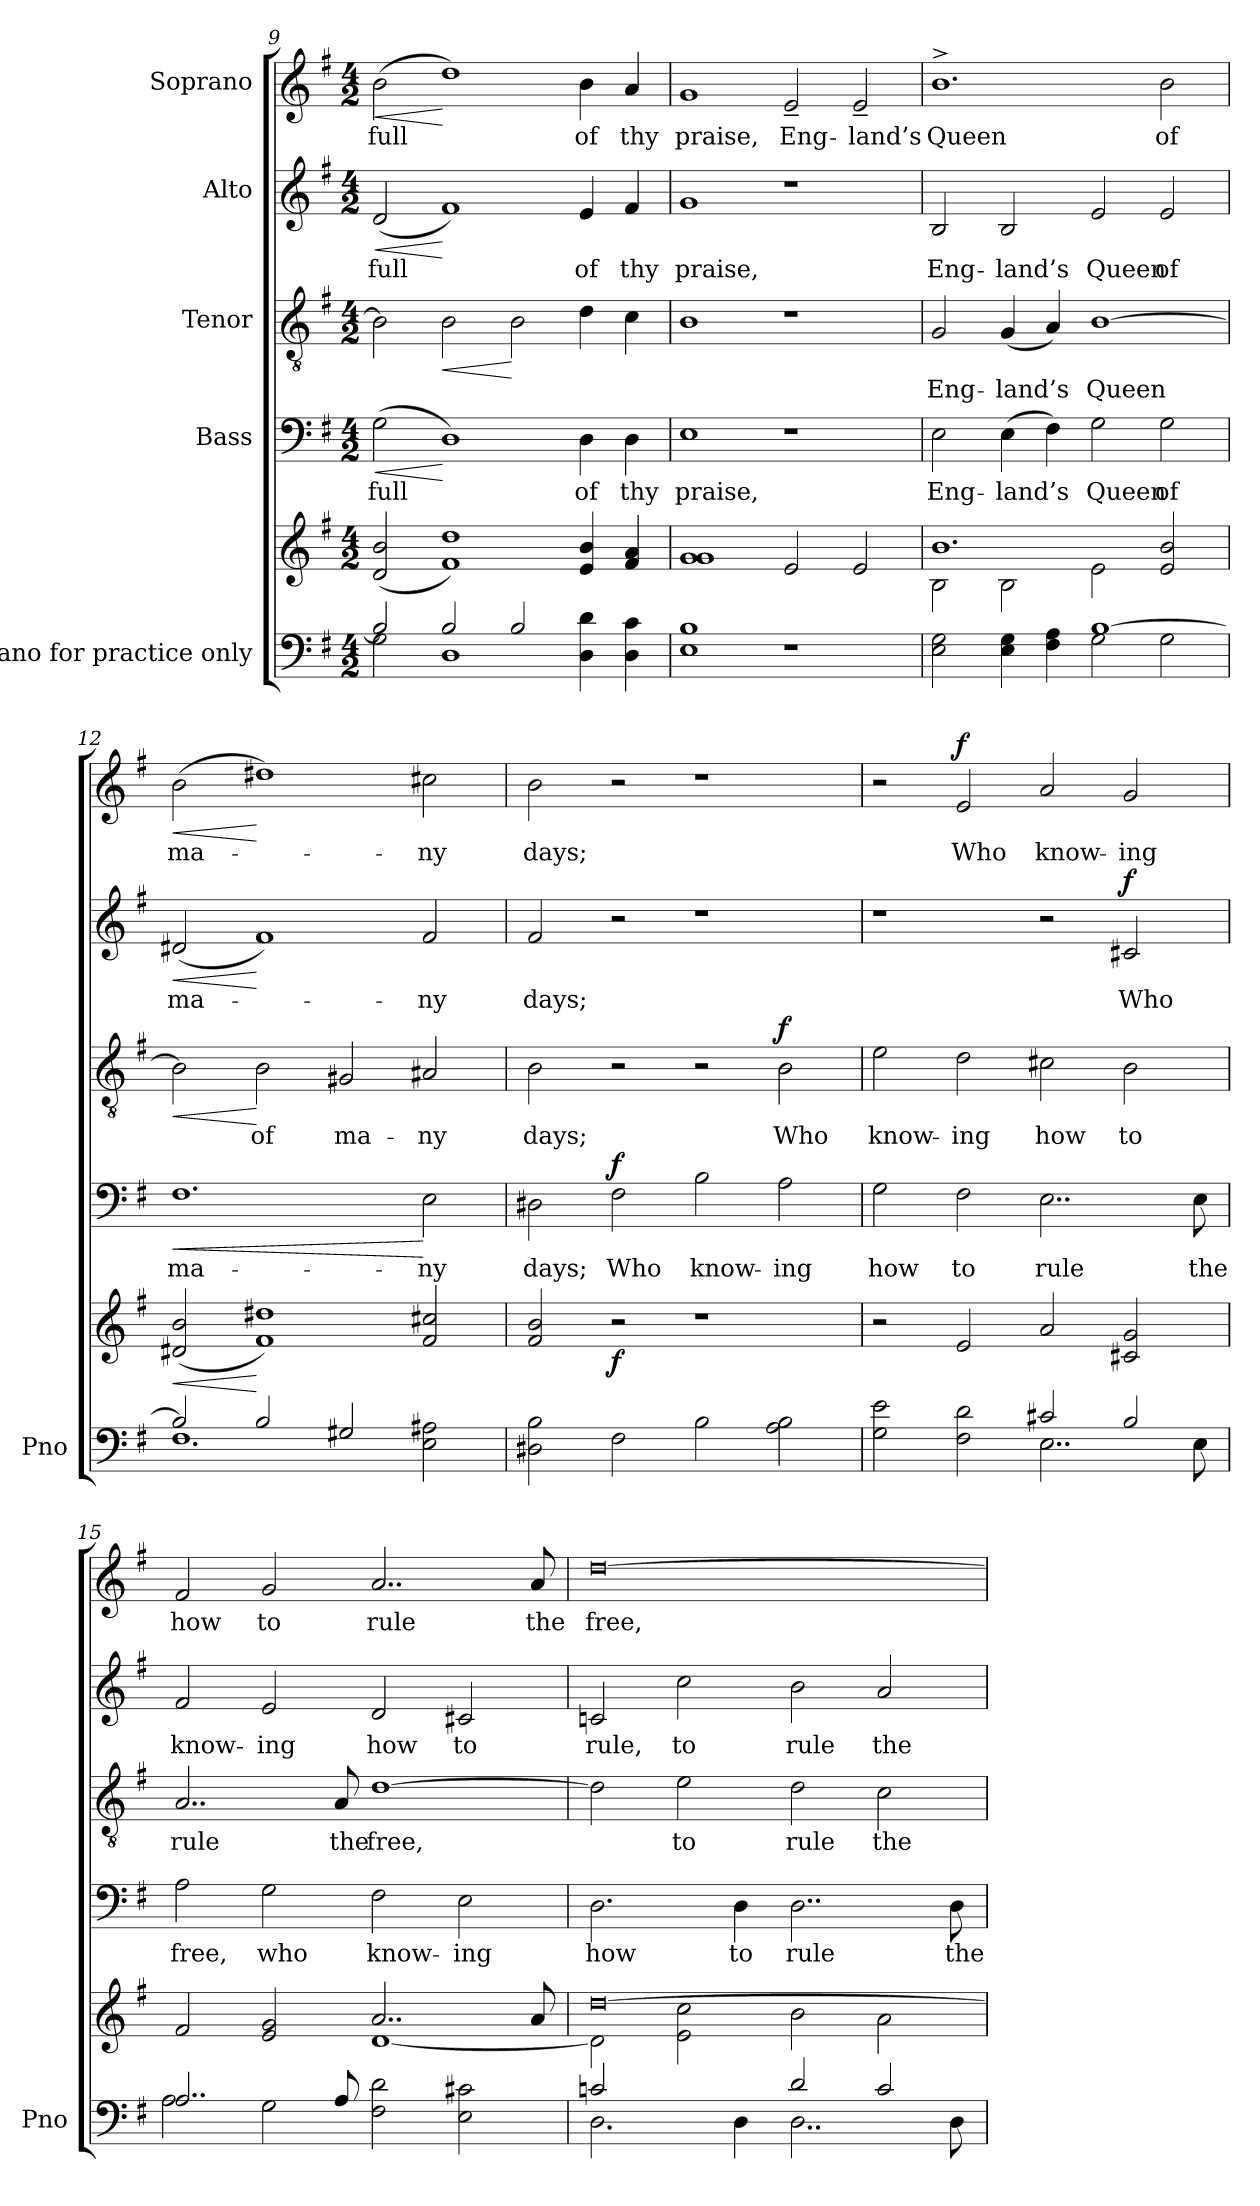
**kern	**kern	**dynam	**kern	**text	**dynam	**kern	**text	**dynam	**kern	**text	**dynam	**kern	**text	**dynam
*part5	*part5	*part5	*part4	*part4	*part4	*part3	*part3	*part3	*part2	*part2	*part2	*part1	*part1	*part1
*staff6	*staff5	*staff5/6	*staff4	*staff4	*staff4	*staff3	*staff3	*staff3	*staff2	*staff2	*staff2	*staff1	*staff1	*staff1
*I"Piano for practice only	*	*	*I"Bass	*	*	*I"Tenor	*	*	*I"Alto	*	*	*I"Soprano	*	*
*I'Pno	*	*	*	*	*	*	*	*	*	*	*	*	*	*
!!LO:PB:g=z
*clefF4	*clefG2	*	*clefF4	*	*	*clefGv2	*	*	*clefG2	*	*	*clefG2	*	*
*k[f#]	*k[f#]	*	*k[f#]	*	*	*k[f#]	*	*	*k[f#]	*	*	*k[f#]	*	*
*M4/2	*M4/2	*	*M4/2	*	*	*M4/2	*	*	*M4/2	*	*	*M4/2	*	*
=9	=9	=9	=9	=9	=9	=9	=9	=9	=9	=9	=9	=9	=9	=9
*^	*	*	*	*	*	*	*	*	*	*	*	*	*	*
!	!	!	!	!	!LO:LY:b	!LO:HP:b	!	!	!	!	!LO:LY:b	!LO:HP:b	!	!LO:LY:b	!LO:HP:b
2B/]	2G\	(>2d/ 2b/	.	(>2G\	full	<	2B\]	.	.	(<2d/	full	<	(>2b\	full	<
!	!	!	!	!	!	!	!	!	!LO:HP:b	!	!	!	!	!	!
2B/	1D	1f# 1dd)	.	1D)	.	[	2B\	.	<	1f#)	.	[	1dd)	.	[
2B/	.	.	.	.	.	.	2B\	.	[	.	.	.	.	.	.
!	!	!	!	!	!LO:LY:b	!	!	!	!	!	!LO:LY:b	!	!	!LO:LY:b	!
4D\ 4d\	2ryy	4e/ 4b/	.	4D\	of	.	4d\	.	.	4e/	of	.	4b\	of	.
!	!	!	!	!	!LO:LY:b	!	!	!	!	!	!LO:LY:b	!	!	!LO:LY:b	!
4D\ 4c\	.	4f#/ 4a/	.	4D\	thy	.	4c\	.	.	4f#/	thy	.	4a/	thy	.
*v	*v	*	*	*	*	*	*	*	*	*	*	*	*	*	*
=10	=10	=10	=10	=10	=10	=10	=10	=10	=10	=10	=10	=10	=10	=10
!	!	!	!	!LO:LY:b	!	!	!	!	!	!LO:LY:b	!	!	!LO:LY:b	!
1E 1B	1g 1g	.	1E	praise,	.	1B	.	.	1g	praise,	.	1g	praise,	.
!	!	!	!	!	!	!	!	!	!	!	!	!	!LO:LY:b	!
1r	2e/	.	1r	.	.	1r	.	.	1r	.	.	2e~/	Eng-	.
!	!	!	!	!	!	!	!	!	!	!	!	!	!LO:LY:b	!
.	2e/	.	.	.	.	.	.	.	.	.	.	2e~/	-land’s	.
=11	=11	=11	=11	=11	=11	=11	=11	=11	=11	=11	=11	=11	=11	=11
*^	*^	*	*	*	*	*	*	*	*	*	*	*	*	*
!	!	!	!	!	!	!LO:LY:b	!	!	!LO:LY:b	!	!	!LO:LY:b	!	!	!LO:LY:b	!
2E\ 2G\	1ryy	1.b	2B\	.	2E\	Eng-	.	2G/	Eng-	.	2B/	Eng-	.	1.b^	Queen	.
!	!	!	!	!	!	!LO:LY:b	!	!	!LO:LY:b	!	!	!LO:LY:b	!	!	!	!
4E\ 4G\	.	.	2B\	.	(>4E\	-land’s	.	(<4G/	-land’s	.	2B/	-land’s	.	.	.	.
4F#\ 4A\	.	.	.	.	4F#\)	.	.	4A/)	.	.	.	.	.	.	.	.
!	!	!	!	!	!	!LO:LY:b	!	!	!LO:LY:b	!	!	!LO:LY:b	!	!	!	!
[1B	2G\	.	2e\	.	2G\	Queen	.	[1B	Queen	.	2e/	Queen	.	.	.	.
!	!	!	!	!	!	!LO:LY:b	!	!	!	!	!	!LO:LY:b	!	!	!LO:LY:b	!
.	2G\	2e/ 2b/	2ryy	.	2G\	of	.	.	.	.	2e/	of	.	2b\	of	.
=12	=12	=12	=12	=12	=12	=12	=12	=12	=12	=12	=12	=12	=12	=12	=12	=12
!	!	!	!	!LO:HP:b	!	!LO:LY:b	!LO:HP:b	!	!	!LO:HP:b	!	!LO:LY:b	!LO:HP:b	!	!LO:LY:b	!LO:HP:b
*	*	*v	*v	*	*	*	*	*	*	*	*	*	*	*	*	*
2B/]	1.F#	(>2d#X/ 2b/	<	1.F#	ma-	<	2B\]	.	<	(<2d#X/	ma-	<	(>2b\	ma-	<
!	!	!	!	!	!	!	!	!LO:LY:b	!	!	!	!	!	!	!
2B/	.	1f# 1dd#X)	[	.	.	.	2B\	of	[	1f#)	.	[	1dd#X)	.	[
!	!	!	!	!	!	!	!	!LO:LY:b	!	!	!	!	!	!	!
2G#X/	.	.	.	.	.	.	2G#X/	ma-	.	.	.	.	.	.	.
!	!	!	!	!	!LO:LY:b	!	!	!LO:LY:b	!	!	!LO:LY:b	!	!	!LO:LY:b	!
2E\ 2A#X\	2ryy	2f#/ 2cc#X/	.	2E\	-ny	[	2A#X/	-ny	.	2f#/	-ny	.	2cc#X\	-ny	.
!!LO:LB:g=z
=13	=13	=13	=13	=13	=13	=13	=13	=13	=13	=13	=13	=13	=13	=13	=13
!	!	!	!	!	!LO:LY:b	!	!	!LO:LY:b	!	!	!LO:LY:b	!	!	!LO:LY:b	!
*v	*v	*	*	*	*	*	*	*	*	*	*	*	*	*	*
2D#X\ 2B\	2f#/ 2b/	.	2D#X\	days;	.	2B\	days;	.	2f#/	days;	.	2b\	days;	.
!	!	!LO:DY:b	!	!LO:LY:b	!LO:DY:a	!	!	!	!	!	!	!	!	!
2F#\	2r	f	2F#\	Who	f	2r	.	.	2r	.	.	2r	.	.
!	!	!	!	!LO:LY:b	!	!	!	!	!	!	!	!	!	!
2B\	1r	.	2B\	know-	.	2r	.	.	1r	.	.	1r	.	.
!	!	!	!	!LO:LY:b	!	!	!LO:LY:b	!LO:DY:a	!	!	!	!	!	!
2A\ 2B\	.	.	2A\	-ing	.	2B\	Who	f	.	.	.	.	.	.
=14	=14	=14	=14	=14	=14	=14	=14	=14	=14	=14	=14	=14	=14	=14
*^	*	*	*	*	*	*	*	*	*	*	*	*	*	*
!	!	!	!	!	!LO:LY:b	!	!	!LO:LY:b	!	!	!	!	!	!	!
2G\ 2e\	1ryy	2r	.	2G\	how	.	2e\	know-	.	1r	.	.	2r	.	.
!	!	!	!	!	!LO:LY:b	!	!	!LO:LY:b	!	!	!	!	!	!LO:LY:b	!LO:DY:a
2F#\ 2d\	.	2e/	.	2F#\	to	.	2d\	-ing	.	.	.	.	2e/	Who	f
!	!	!	!	!	!LO:LY:b	!	!	!LO:LY:b	!	!	!	!	!	!LO:LY:b	!
2c#X/	2..E\	2a/	.	2..E\	rule	.	2c#X\	how	.	2r	.	.	2a/	know-	.
!	!	!	!	!	!	!	!	!LO:LY:b	!	!	!LO:LY:b	!LO:DY:a	!	!LO:LY:b	!
2B/	.	2c#X/ 2g/	.	.	.	.	2B\	to	.	2c#X/	Who	f	2g/	-ing	.
!	!	!	!	!	!LO:LY:b	!	!	!	!	!	!	!	!	!	!
.	8E\	.	.	8E\	the	.	.	.	.	.	.	.	.	.	.
=15	=15	=15	=15	=15	=15	=15	=15	=15	=15	=15	=15	=15	=15	=15	=15
*	*	*^	*	*	*	*	*	*	*	*	*	*	*	*	*
!	!	!	!	!	!	!LO:LY:b	!	!	!LO:LY:b	!	!	!LO:LY:b	!	!	!LO:LY:b	!
2..A/	2A\	2f#/	1ryy	.	2A\	free,	.	2..A/	rule	.	2f#/	know-	.	2f#/	how	.
!	!	!	!	!	!	!LO:LY:b	!	!	!	!	!	!LO:LY:b	!	!	!LO:LY:b	!
.	2G\	2e/ 2g/	.	.	2G\	who	.	.	.	.	2e/	-ing	.	2g/	to	.
!	!	!	!	!	!	!	!	!	!LO:LY:b	!	!	!	!	!	!	!
8A/	.	.	.	.	.	.	.	8A/	the	.	.	.	.	.	.	.
!	!	!	!	!	!	!LO:LY:b	!	!	!LO:LY:b	!	!	!LO:LY:b	!	!	!LO:LY:b	!
2F#\ 2d\	1ryy	2..a/	[1d	.	2F#\	know-	.	[1d	free,	.	2d/	how	.	2..a/	rule	.
!	!	!	!	!	!	!LO:LY:b	!	!	!	!	!	!LO:LY:b	!	!	!	!
2E\ 2c#X\	.	.	.	.	2E\	-ing	.	.	.	.	2c#X/	to	.	.	.	.
!	!	!	!	!	!	!	!	!	!	!	!	!	!	!	!LO:LY:b	!
.	.	8a/	.	.	.	.	.	.	.	.	.	.	.	8a/	the	.
=16	=16	=16	=16	=16	=16	=16	=16	=16	=16	=16	=16	=16	=16	=16	=16	=16
!	!	!	!	!	!	!LO:LY:b	!	!	!	!	!	!LO:LY:b	!	!	!LO:LY:b	!
2cn/	2.D\	[0dd	2d\]	.	2.D\	how	.	2d\]	.	.	2cn/	rule,	.	[0dd	free,	.
!	!	!	!	!	!	!	!	!	!LO:LY:b	!	!	!LO:LY:b	!	!	!	!
2ryy	.	.	2e\ 2cc\	.	.	.	.	2e\	to	.	2cc\	to	.	.	.	.
!	!	!	!	!	!	!LO:LY:b	!	!	!	!	!	!	!	!	!	!
.	4D\	.	.	.	4D\	to	.	.	.	.	.	.	.	.	.	.
!	!	!	!	!	!	!LO:LY:b	!	!	!LO:LY:b	!	!	!LO:LY:b	!	!	!	!
2d/	2..D\	.	2b\	.	2..D\	rule	.	2d\	rule	.	2b\	rule	.	.	.	.
!	!	!	!	!	!	!	!	!	!LO:LY:b	!	!	!LO:LY:b	!	!	!	!
2c/	.	.	2a\	.	.	.	.	2c\	the	.	2a/	the	.	.	.	.
!	!	!	!	!	!	!LO:LY:b	!	!	!	!	!	!	!	!	!	!
.	8D\	.	.	.	8D\	the	.	.	.	.	.	.	.	.	.	.
*v	*v	*	*	*	*	*	*	*	*	*	*	*	*	*	*	*
*	*v	*v	*	*	*	*	*	*	*	*	*	*	*	*	*
=	=	=	=	=	=	=	=	=	=	=	=	=	=	=
*-	*-	*-	*-	*-	*-	*-	*-	*-	*-	*-	*-	*-	*-	*-
